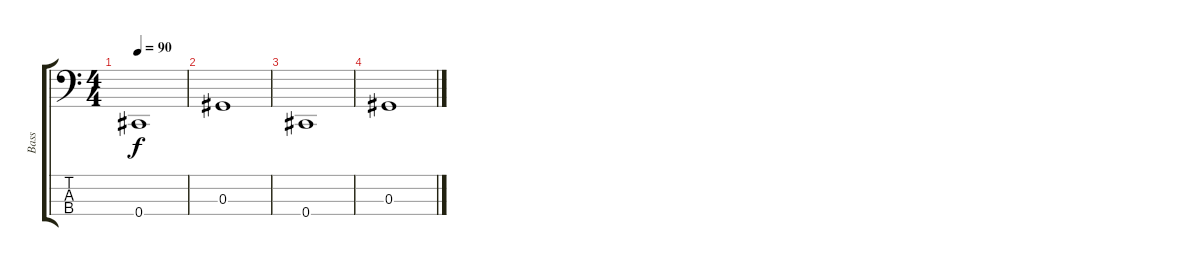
\track ("Bass" "Bass") {instrument electricbasspick}
\staff {score tabs}
\tuning (Gb2 Db2 Ab1 Db1) {hide}
\ts (4 4)
\tempo 90
\clef f4
\ks c
0.4.1{dy f} |
0.3.1 |
0.4.1 |
0.3.1
